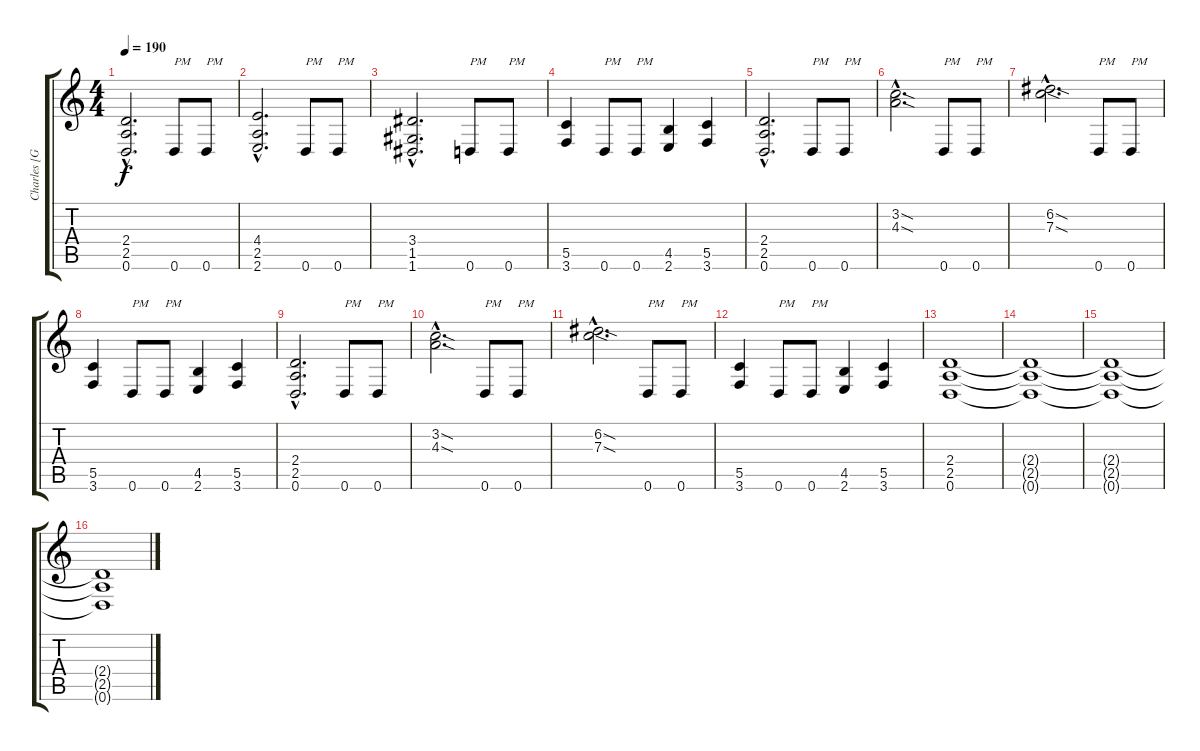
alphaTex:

\track ("Charles [Guitar]" "Charles [G") {instrument distortionguitar}
\staff {score tabs}
\tuning (D4 A3 F3 C3 G2 D2) {hide}
\ts (4 4)
\tempo 190
\clef g2
\ks c
(2.4{hac} 2.5{hac} 0.6{hac}).2{d dy f} 0.6.8{txt "PM"} 0.6.8{txt "PM"} |
(4.4{hac} 2.5{hac} 2.6{hac}).2{d} 0.6.8{txt "PM"} 0.6.8{txt "PM"} |
(3.4{hac} 1.5{hac} 1.6{hac}).2{d} 0.6.8{txt "PM"} 0.6.8{txt "PM"} |
(5.5 3.6).4 0.6.8{txt "PM"} 0.6.8{txt "PM"} (4.5 2.6).4 (5.5 3.6).4 |
(2.4{hac} 2.5{hac} 0.6{hac}).2{d} 0.6.8{txt "PM"} 0.6.8{txt "PM"} |
(3.2{sod hac} 4.3{sod hac}).2{d} 0.6.8{txt "PM"} 0.6.8{txt "PM"} |
(6.2{sod hac} 7.3{sod hac}).2{d} 0.6.8{txt "PM"} 0.6.8{txt "PM"} |
(5.5 3.6).4 0.6.8{txt "PM"} 0.6.8{txt "PM"} (4.5 2.6).4 (5.5 3.6).4 |
(2.4{hac} 2.5{hac} 0.6{hac}).2{d} 0.6.8{txt "PM"} 0.6.8{txt "PM"} |
(3.2{sod hac} 4.3{sod hac}).2{d} 0.6.8{txt "PM"} 0.6.8{txt "PM"} |
(6.2{sod hac} 7.3{sod hac}).2{d} 0.6.8{txt "PM"} 0.6.8{txt "PM"} |
(5.5 3.6).4 0.6.8{txt "PM"} 0.6.8{txt "PM"} (4.5 2.6).4 (5.5 3.6).4 |
(2.4 2.5 0.6).1 |
(2.4{t} 2.5{t} 0.6{t}).1 |
(2.4{t} 2.5{t} 0.6{t}).1 |
(2.4{t} 2.5{t} 0.6{t}).1
